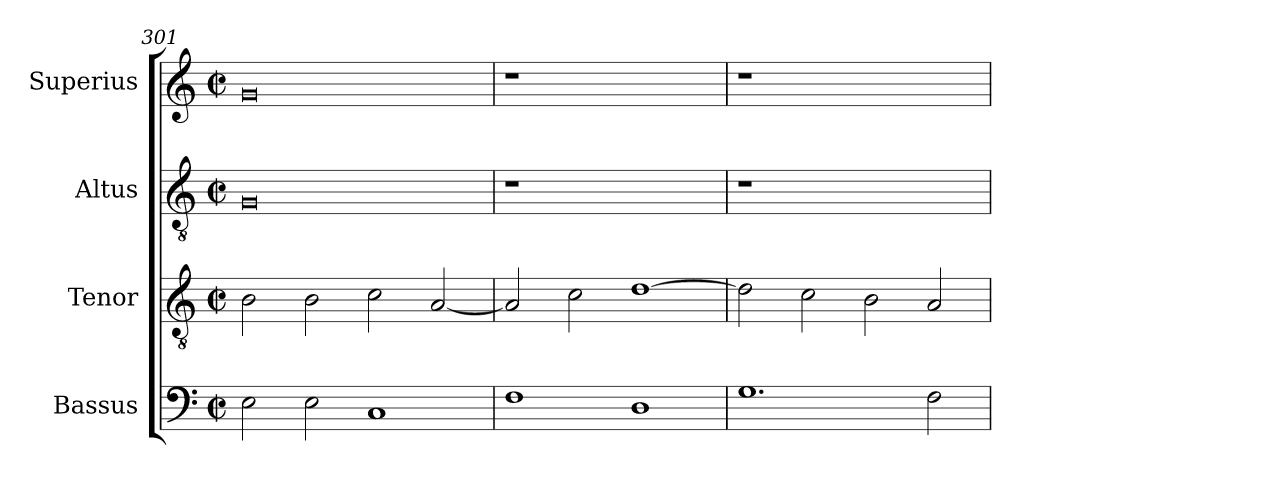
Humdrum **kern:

**kern	**kern	**kern	**kern
*part4	*part3	*part2	*part1
*staff4	*staff3	*staff2	*staff1
*I"Bassus	*I"Tenor	*I"Altus	*I"Superius
*I'B.	*I'T.	*I'A.	*I'S.
*clefF4	*clefGv2	*clefGv2	*clefG2
*	*ITrd7c12	*ITrd7c12	*
*k[]	*k[]	*k[]	*k[]
*C:	*C:	*C:	*C:
*M2/2	*M2/2	*M2/2	*M2/2
*met(c|)	*met(c|)	*met(c|)	*met(c|)
=301	=301	=301	=301
2Ei\	2BBi\	0GGi	0gi
2Ei\	2BBi\	.	.
1Ci	2Ci\	.	.
.	[<2AAi/	.	.
=302	=302	=302	=302
!	!	!LO:N:vis=1	!LO:N:vis=1
1Fi	2AAi/]	1r	1r
.	2Ci\	.	.
1Di	[>1Di	1ryy	1ryy
=303	=303	=303	=303
!	!	!LO:N:vis=1	!LO:N:vis=1
1.Gi	2Di\]	1r	1r
.	2Ci\	.	.
.	2BBi\	1ryy	1ryy
2Fi\	2AAi/	.	.
=	=	=	=
*-	*-	*-	*-
